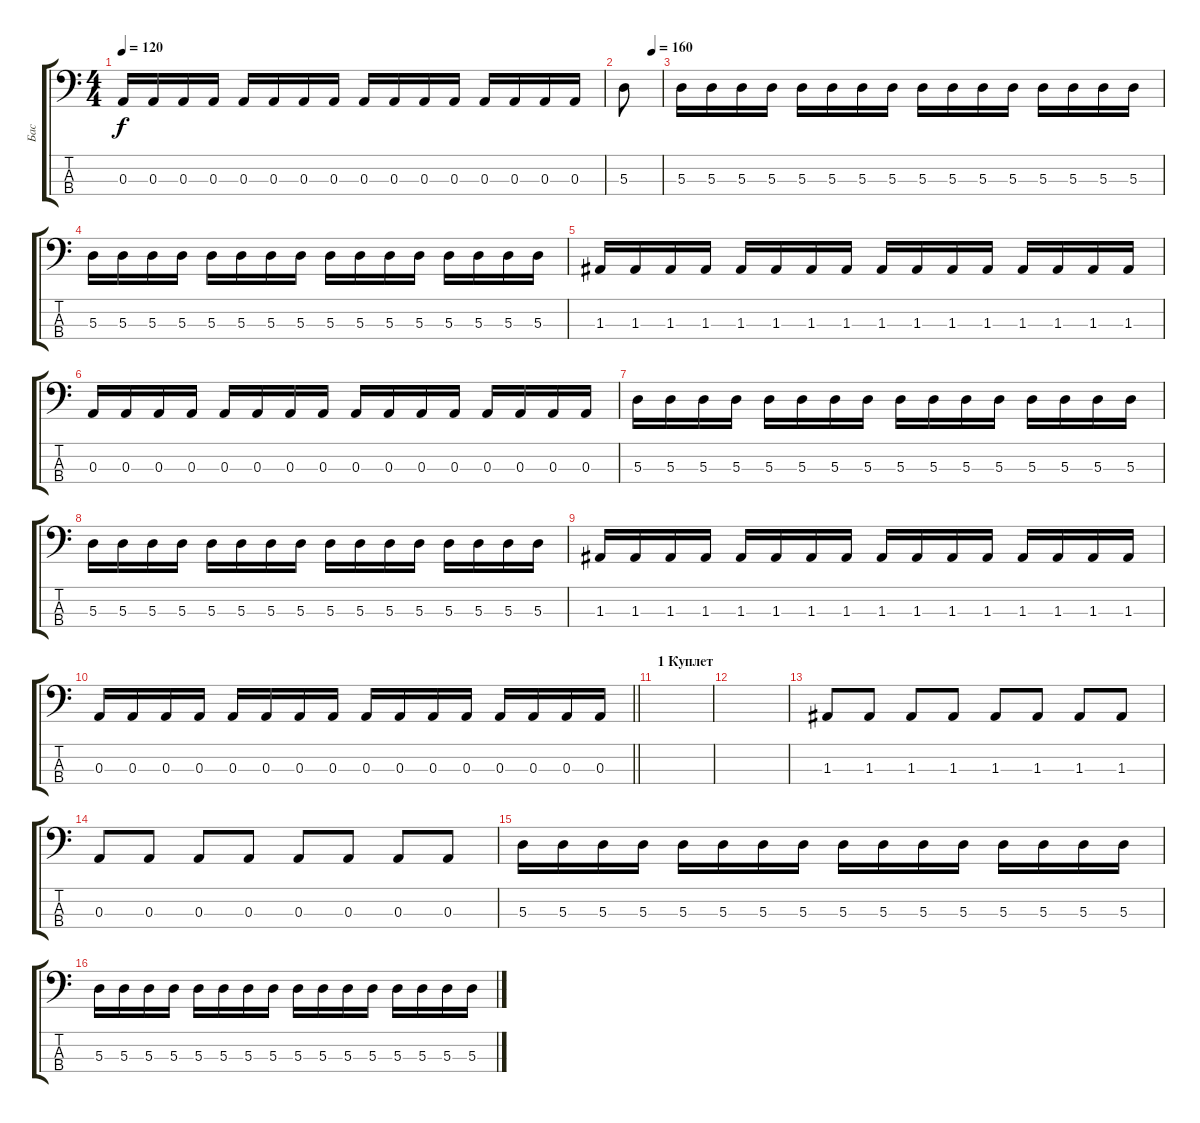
\track ("Бас" "Бас") {instrument electricbassfinger}
\staff {score tabs}
\tuning (G2 D2 A1 E1) {hide}
\ts (4 4)
\tempo 120
\clef f4
\ks c
0.3.16{dy f} 0.3.16 0.3.16 0.3.16 0.3.16 0.3.16 0.3.16 0.3.16 0.3.16 0.3.16 0.3.16 0.3.16 0.3.16 0.3.16 0.3.16 0.3.16 |
\tempo (160 0.75)
5.3.8 |
5.3.16 5.3.16 5.3.16 5.3.16 5.3.16 5.3.16 5.3.16 5.3.16 5.3.16 5.3.16 5.3.16 5.3.16 5.3.16 5.3.16 5.3.16 5.3.16 |
5.3.16 5.3.16 5.3.16 5.3.16 5.3.16 5.3.16 5.3.16 5.3.16 5.3.16 5.3.16 5.3.16 5.3.16 5.3.16 5.3.16 5.3.16 5.3.16 |
1.3.16 1.3.16 1.3.16 1.3.16 1.3.16 1.3.16 1.3.16 1.3.16 1.3.16 1.3.16 1.3.16 1.3.16 1.3.16 1.3.16 1.3.16 1.3.16 |
0.3.16 0.3.16 0.3.16 0.3.16 0.3.16 0.3.16 0.3.16 0.3.16 0.3.16 0.3.16 0.3.16 0.3.16 0.3.16 0.3.16 0.3.16 0.3.16 |
5.3.16 5.3.16 5.3.16 5.3.16 5.3.16 5.3.16 5.3.16 5.3.16 5.3.16 5.3.16 5.3.16 5.3.16 5.3.16 5.3.16 5.3.16 5.3.16 |
5.3.16 5.3.16 5.3.16 5.3.16 5.3.16 5.3.16 5.3.16 5.3.16 5.3.16 5.3.16 5.3.16 5.3.16 5.3.16 5.3.16 5.3.16 5.3.16 |
1.3.16 1.3.16 1.3.16 1.3.16 1.3.16 1.3.16 1.3.16 1.3.16 1.3.16 1.3.16 1.3.16 1.3.16 1.3.16 1.3.16 1.3.16 1.3.16 |
\barLineRight lightlight
0.3.16 0.3.16 0.3.16 0.3.16 0.3.16 0.3.16 0.3.16 0.3.16 0.3.16 0.3.16 0.3.16 0.3.16 0.3.16 0.3.16 0.3.16 0.3.16 |
\section ("" "1 Куплет")
|
|
1.3.8 1.3.8 1.3.8 1.3.8 1.3.8 1.3.8 1.3.8 1.3.8 |
0.3.8 0.3.8 0.3.8 0.3.8 0.3.8 0.3.8 0.3.8 0.3.8 |
5.3.16 5.3.16 5.3.16 5.3.16 5.3.16 5.3.16 5.3.16 5.3.16 5.3.16 5.3.16 5.3.16 5.3.16 5.3.16 5.3.16 5.3.16 5.3.16 |
5.3.16 5.3.16 5.3.16 5.3.16 5.3.16 5.3.16 5.3.16 5.3.16 5.3.16 5.3.16 5.3.16 5.3.16 5.3.16 5.3.16 5.3.16 5.3.16
